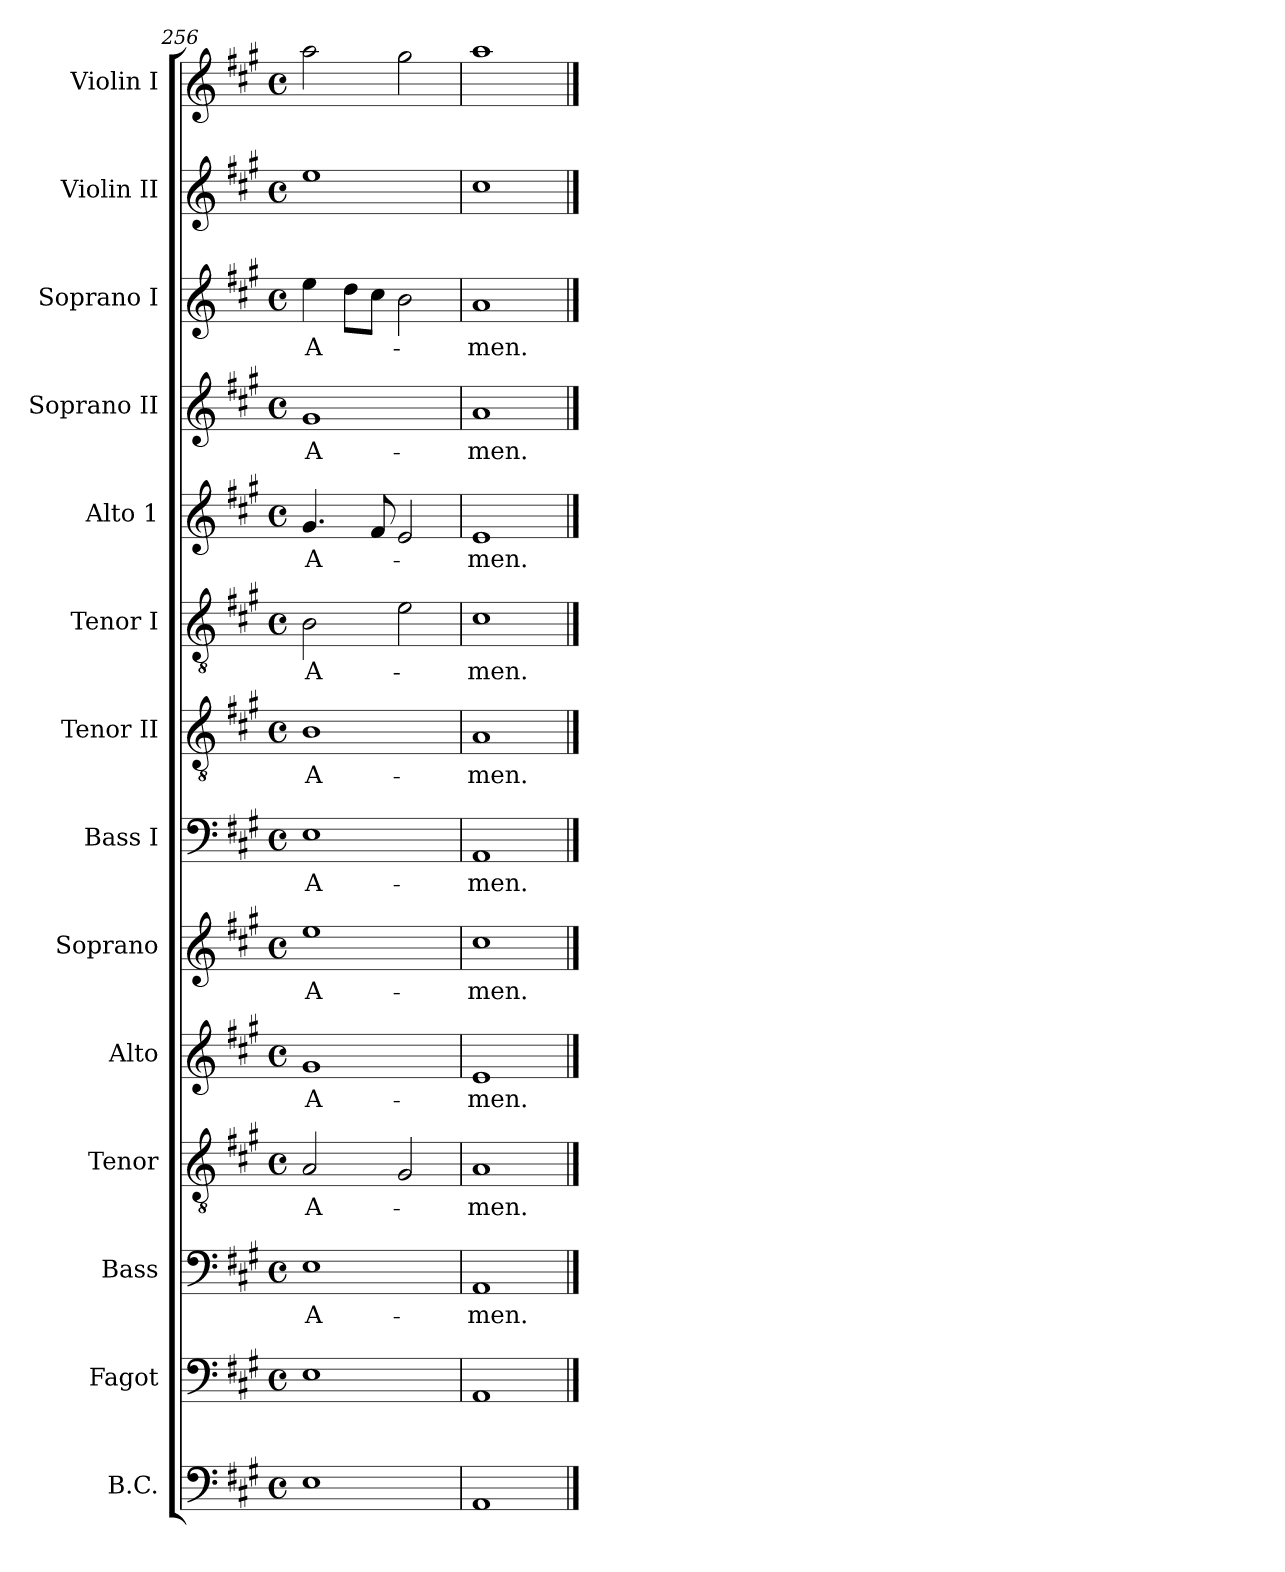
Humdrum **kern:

**kern	**kern	**kern	**text	**kern	**text	**kern	**text	**kern	**text	**kern	**text	**kern	**text	**kern	**text	**kern	**text	**kern	**text	**kern	**text	**kern	**kern
*part14	*part13	*part12	*part12	*part11	*part11	*part10	*part10	*part9	*part9	*part8	*part8	*part7	*part7	*part6	*part6	*part5	*part5	*part4	*part4	*part3	*part3	*part2	*part1
*staff14	*staff13	*staff12	*staff12	*staff11	*staff11	*staff10	*staff10	*staff9	*staff9	*staff8	*staff8	*staff7	*staff7	*staff6	*staff6	*staff5	*staff5	*staff4	*staff4	*staff3	*staff3	*staff2	*staff1
*I"B.C.	*I"Fagot	*I"Bass	*	*I"Tenor	*	*I"Alto	*	*I"Soprano	*	*I"Bass I	*	*I"Tenor II	*	*I"Tenor I	*	*I"Alto 1	*	*I"Soprano II	*	*I"Soprano I	*	*I"Violin II	*I"Violin I
*I'B.C.	*I'Fg	*	*	*I'T-R	*	*	*	*I'S-R	*	*I'B1	*	*I'T2	*	*I'T1	*	*I'A1	*	*I'S2	*	*I'S1	*	*I'Vln. II	*I'Vln. I
*clefF4	*clefF4	*clefF4	*	*clefGv2	*	*clefG2	*	*clefG2	*	*clefF4	*	*clefGv2	*	*clefGv2	*	*clefG2	*	*clefG2	*	*clefG2	*	*clefG2	*clefG2
*k[f#c#g#]	*k[f#c#g#]	*k[f#c#g#]	*	*k[f#c#g#]	*	*k[f#c#g#]	*	*k[f#c#g#]	*	*k[f#c#g#]	*	*k[f#c#g#]	*	*k[f#c#g#]	*	*k[f#c#g#]	*	*k[f#c#g#]	*	*k[f#c#g#]	*	*k[f#c#g#]	*k[f#c#g#]
*A:	*A:	*A:	*	*A:	*	*A:	*	*A:	*	*A:	*	*A:	*	*A:	*	*A:	*	*A:	*	*A:	*	*A:	*A:
*M4/4	*M4/4	*M4/4	*	*M4/4	*	*M4/4	*	*M4/4	*	*M4/4	*	*M4/4	*	*M4/4	*	*M4/4	*	*M4/4	*	*M4/4	*	*M4/4	*M4/4
*met(c)	*met(c)	*met(c)	*	*met(c)	*	*met(c)	*	*met(c)	*	*met(c)	*	*met(c)	*	*met(c)	*	*met(c)	*	*met(c)	*	*met(c)	*	*met(c)	*met(c)
=256	=256	=256	=256	=256	=256	=256	=256	=256	=256	=256	=256	=256	=256	=256	=256	=256	=256	=256	=256	=256	=256	=256	=256
!	!	!	!LO:LY:b	!	!LO:LY:b	!	!LO:LY:b	!	!LO:LY:b	!	!LO:LY:b	!	!LO:LY:b	!	!LO:LY:b	!	!LO:LY:b	!	!LO:LY:b	!	!LO:LY:b	!	!
1E	1E	1E	A-	2A/	A-	1g#	A-	1ee	A-	1E	A-	1B	A-	2B\	A-	4.g#/	A-	1g#	A-	4ee\	A-	1ee	2aa\
.	.	.	.	.	.	.	.	.	.	.	.	.	.	.	.	.	.	.	.	8dd\L	.	.	.
.	.	.	.	.	.	.	.	.	.	.	.	.	.	.	.	8f#/	.	.	.	8cc#\J	.	.	.
.	.	.	.	2G#/	.	.	.	.	.	.	.	.	.	2e\	.	2e/	.	.	.	2b\	.	.	2gg#\
=257	=257	=257	=257	=257	=257	=257	=257	=257	=257	=257	=257	=257	=257	=257	=257	=257	=257	=257	=257	=257	=257	=257	=257
!	!	!	!LO:LY:b	!	!LO:LY:b	!	!LO:LY:b	!	!LO:LY:b	!	!LO:LY:b	!	!LO:LY:b	!	!LO:LY:b	!	!LO:LY:b	!	!LO:LY:b	!	!LO:LY:b	!	!
1AA	1AA	1AA	-men.	1A	-men.	1e	-men.	1cc#	-men.	1AA	-men.	1A	-men.	1c#	-men.	1e	-men.	1a	-men.	1a	-men.	1cc#	1aa
==	==	==	==	==	==	==	==	==	==	==	==	==	==	==	==	==	==	==	==	==	==	==	==
*-	*-	*-	*-	*-	*-	*-	*-	*-	*-	*-	*-	*-	*-	*-	*-	*-	*-	*-	*-	*-	*-	*-	*-
